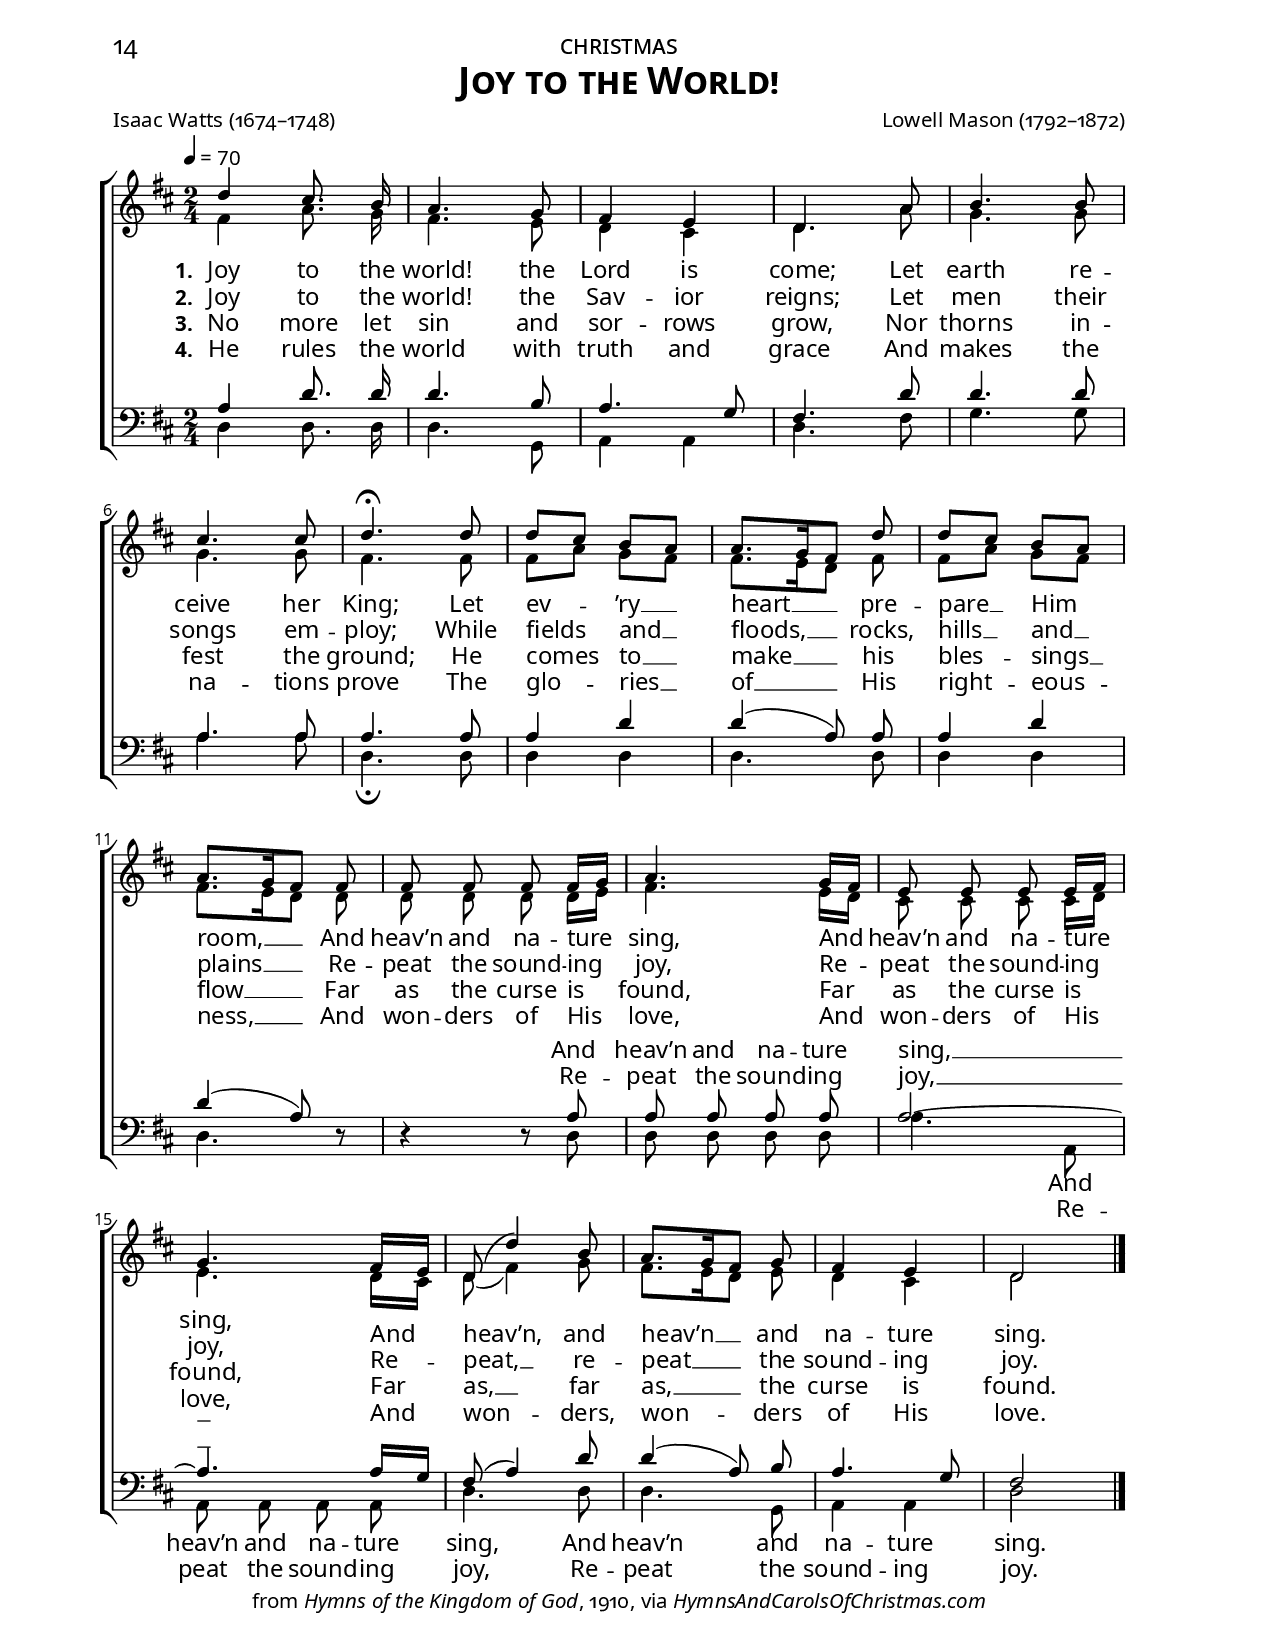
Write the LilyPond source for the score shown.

\version "2.14.2"
\include "util.ly"
\header {
  title = \markup{\override #'(font-name . "Garamond Premier Pro Semibold"){ \abs-fontsize #18 \smallCapsOldStyle"Joy to the World!"}}
  poet = \markup\oldStyleNum"Isaac Watts (1674–1748)"
  composer = \markup\oldStyleNum"Lowell Mason (1792–1872)"
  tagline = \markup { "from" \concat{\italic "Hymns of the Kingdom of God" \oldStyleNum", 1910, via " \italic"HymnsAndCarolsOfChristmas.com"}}
}
\paper {
  paper-height = 11\in
  paper-width = 8.5\in
  indent = 0\in
  %system-system-spacing = #'((basic-distance . 10) (padding . 0))
  system-system-spacing =
    #'((basic-distance . 0)
       (minimum-distance . 0)
       (padding . -5)
       (stretchability . 100))
  ragged-last-bottom = ##f
  ragged-bottom = ##f
  two-sided = ##t
  inner-margin = 1\in
  outer-margin = 0.75\in
  top-margin = 0.26\in
  bottom-margin = 0.25\in
  first-page-number = #014
  print-first-page-number = ##t
  headerLine = \markup{\override #'(font-name . "Garamond Premier Pro") \smallCapsOldStyle"christmas"}
  oddHeaderMarkup = \markup\fill-line{
     \override #'(font-name . "Garamond Premier Pro")\abs-fontsize #12.5
     \combine 
        \fill-line{"" \on-the-fly #print-page-number-check-first
        \oldStylePageNum""
        }
        \fill-line{\headerLine}
  }
  evenHeaderMarkup = \markup {
     \override #'(font-name . "Garamond Premier Pro")\abs-fontsize #12.5
     \combine
        \on-the-fly #print-page-number-check-first
        \oldStylePageNum""
        \fill-line{\headerLine}
  }
}
#(set-global-staff-size 18) \paper{ #(define fonts (make-pango-font-tree "Garamond Premier Pro" "Garamond Premier Pro" "Garamond Premier Pro" (/ 18 20))) }
global = {
  \key d \major
  \time 2/4
  \autoBeamOff
  \override DynamicLineSpanner #'staff-padding = #0.0
  \override DynamicLineSpanner #'Y-extent = #'(0.5 . 1)
}

sopMusic = \relative c'' {
  \tempo 4 = 70
  d4 cis8.\noBeam b16 |
  a4. g8 |
  fis4 e |
  d4. a'8 |
  b4. b8 | \break
  
  cis4. cis8 |
  d4.\fermata d8 |
  d[ cis] b[ a] |
  a8.[ g16 fis8] d' |
  d[ cis] b[ a] | \break
  
  a8.[ g16 fis8] fis |
  fis\noBeam fis\noBeam fis\noBeam fis16[ g] |
  a4. g16[ fis] |
  e8\noBeam e\noBeam e\noBeam e16[ fis] | \break
  
  g4. fis16[ e] |
  d8( d'4) b8 |
  a8.[ g16 fis8] g |
  fis4 e |
  d2 \bar "|."
}
sopWords = \lyricmode {
  
}

altoMusic = \relative c' {
  fis4 a8.\noBeam g16 |
  fis4. e8 |
  d4 cis |
  d4. a'8 |
  g4. g8 |
  
  g4. g8 |
  fis4. fis8 |
  fis8[ a] g[ fis] |
  fis8.[ e16 d8] fis |
  fis[ a] g[ fis] |
  
  fis8.[ e16 d8] d |
  d\noBeam d\noBeam d\noBeam d16[ e] |
  fis4. e16[ d] |
  cis8\noBeam cis\noBeam cis\noBeam cis16[ d] |
  
  e4. d16[ cis] |
  d8( fis4) g8 |
  fis8.[ e16 d8] e8 |
  d4 cis |
  d2
}
altoWords = \lyricmode {
  \dropLyricsV
  \set stanza = "1. "
  Joy to the world! the Lord is come;
  Let earth re -- ceive her King;
  Let ev -- ’ry __ heart __ pre -- pare __ Him
  \raiseLyrics
  room, __
  And heav’n and na -- ture sing,
  And heav’n and na -- ture sing,
  \dropLyricsXV
  And heav’n, and heav’n __ and na -- ture sing.
}
altoWordsII = \lyricmode {
  \dropLyricsV
  \set stanza = "2. "
  Joy to the world! the Sav -- ior reigns;
  Let men their songs em -- ploy;
  While fields and __ floods, __ rocks, hills __ and __
  \raiseLyrics
  plains __
  
  Re -- peat the sound -- ing joy,
  Re -- peat the sound -- ing joy,
  \dropLyricsXV
  Re -- peat, __ re -- peat __ the sound -- ing joy.
}
altoWordsIII = \lyricmode {
  \dropLyricsV
  \set stanza = "3. "
  No more let sin and sor -- rows grow,
  Nor thorns in -- fest the ground;
  He comes to __ make __ his bles -- sings __
  \raiseLyrics flow __
  Far as the curse is found,
  Far as the curse is found,
  \dropLyricsXV
  Far as, __ far as, __ the curse is found.
}
altoWordsIV = \lyricmode {
  \dropLyricsV
  \set stanza = "4. "
  He rules the world with truth and grace
  And makes the na -- tions prove
  The glo -- ries __ of __ His right -- eous --
  \raiseLyrics
  ness, __
  
  And won -- ders of His love,  
  And won -- ders of His love,
  \dropLyricsXV
  And won -- ders, won -- ders of His love.
}

tenorMusic = \relative c' {
  a4 d8.\noBeam d16 |
  d4. b8 |
  a4. g8 |
  fis4. d'8 |
  d4. d8 |
  
  a4. a8 |
  a4. a8 |
  a4 d |
  d( a8)\noBeam a8 |
  a4 d |
  
  d( a8) d,\rest |
  d4\rest d8\rest a' |
  a\noBeam a\noBeam a\noBeam a\noBeam |
  a2~ |
  
  a4. a16[ g] |
  fis8( a4) d8 |
  d4( a8)\noBeam b |
  a4. g8 |
  fis2
}
tenorWords = \lyricmode {
  \repeat unfold 22 { \skip 1 }
  And heav’n and na -- ture sing, __
}
tenorWordsII = \lyricmode {
  \repeat unfold 22 { \skip 1 }
  Re -- peat the sound -- ing joy, __
}
tenorWordsIII = \lyricmode {
  \repeat unfold 22 { \skip 1 }
  And won -- ders of His love, __
}

bassMusic = \relative c {
  d4 d8.\noBeam d16 |
  d4. g,8 |
  a4 a |
  d4. fis8 |
  g4. g8 |
  
  a4. a8 |
  d,4.\fermata d8 |
  d4 d |
  d4. d8 |
  d4 d |
  
  d4. s8 |
  s4. d8 |
  d\noBeam d\noBeam d\noBeam d\noBeam |
  a'4. a,8 |
  
  a8\noBeam a\noBeam a\noBeam a\noBeam |
  d4. d8 |
  d4. g,8 |
  a4 a |
  d2
}
bassWords = \lyricmode {
  \repeat unfold 28 { \skip 1 }
  And heav’n and na -- ture sing,
  And heav’n and na -- ture sing.
}
bassWordsII = \lyricmode {
  \repeat unfold 28 { \skip 1 }
  Re -- peat the sound -- ing joy,
  Re -- peat the sound -- ing joy.
}
bassWordsIII = \lyricmode {
  \repeat unfold 28 { \skip 1 }
  And won -- ders of His love,
  And won -- ders of His love.
}

\score {
  <<
   \new ChoirStaff <<
%    \new Lyrics = sopranos \with { \override VerticalAxisGroup #'nonstaff-relatedstaff-spacing = #'((basic-distance . 1)) }
    \new Staff = women <<
      \new Voice = "sopranos" { \voiceOne << \global \sopMusic >> }
      \new Voice = "altos" { \voiceTwo << \global \altoMusic >> }
    >>
    \new Lyrics \with { alignAboveContext = "women" \override VerticalAxisGroup #'nonstaff-relatedstaff-spacing = #'((basic-distance . 1))} \lyricsto "sopranos" \sopWords
    \new Lyrics = "altosIV"  \with { alignBelowContext = "women" } \lyricsto "altos" \altoWordsIV
    \new Lyrics = "altosIII"  \with { alignBelowContext = "women" } \lyricsto "altos" \altoWordsIII
    \new Lyrics = "altosII"  \with { alignBelowContext = "women" } \lyricsto "altos" \altoWordsII
    \new Lyrics = "altos"  \with { alignBelowContext = "women" \override VerticalAxisGroup #'nonstaff-relatedstaff-spacing = #'((basic-distance . 1))} \lyricsto "altos" \altoWords
   \new Staff = men <<
      \clef bass
      \new Voice = "tenors" { \voiceOne << \global \tenorMusic >> }
      \new Voice = "basses" { \voiceTwo << \global \bassMusic >> }
    >>
    \new Lyrics \with { alignAboveContext = "men" \override VerticalAxisGroup #'nonstaff-relatedstaff-spacing = #'((basic-distance . 1)) } \lyricsto "tenors" \tenorWords
    \new Lyrics \with { alignAboveContext = "men" \override VerticalAxisGroup #'nonstaff-relatedstaff-spacing = #'((basic-distance . 1)) } \lyricsto "tenors" \tenorWordsII
%    \new Lyrics \with { alignAboveContext = "men" \override VerticalAxisGroup #'nonstaff-relatedstaff-spacing = #'((basic-distance . 1)) } \lyricsto "tenors" \tenorWordsIII
%    \new Lyrics \with { alignBelowContext = "men" \override VerticalAxisGroup #'nonstaff-relatedstaff-spacing = #'((basic-distance . 1)) } \lyricsto "basses" \bassWordsIII
    \new Lyrics \with { alignBelowContext = "men" \override VerticalAxisGroup #'nonstaff-relatedstaff-spacing = #'((basic-distance . 1)) } \lyricsto "basses" \bassWordsII
    \new Lyrics \with { alignBelowContext = "men" \override VerticalAxisGroup #'nonstaff-relatedstaff-spacing = #'((basic-distance . 1)) } \lyricsto "basses" \bassWords
  >>
%    \new PianoStaff << \new Staff { \new Voice { \pianoRH } } \new Staff { \clef "bass" \pianoLH } >>
  >>
  \layout {
  \context {
    \Lyrics
    \override LyricText #'font-size = #1.3
  }
    \context {
      \Score
      %\override SpacingSpanner #'base-shortest-duration = #(ly:make-moment 1 8)
      %\override SpacingSpanner #'common-shortest-duration = #(ly:make-moment 1 4)
    }
    \context {
      % Remove all empty staves
      % \Staff \RemoveEmptyStaves \override VerticalAxisGroup #'remove-first = ##t
    }
    \context {
      \Lyrics
      \override LyricText #'X-offset = #center-on-word
    }
  }
}

